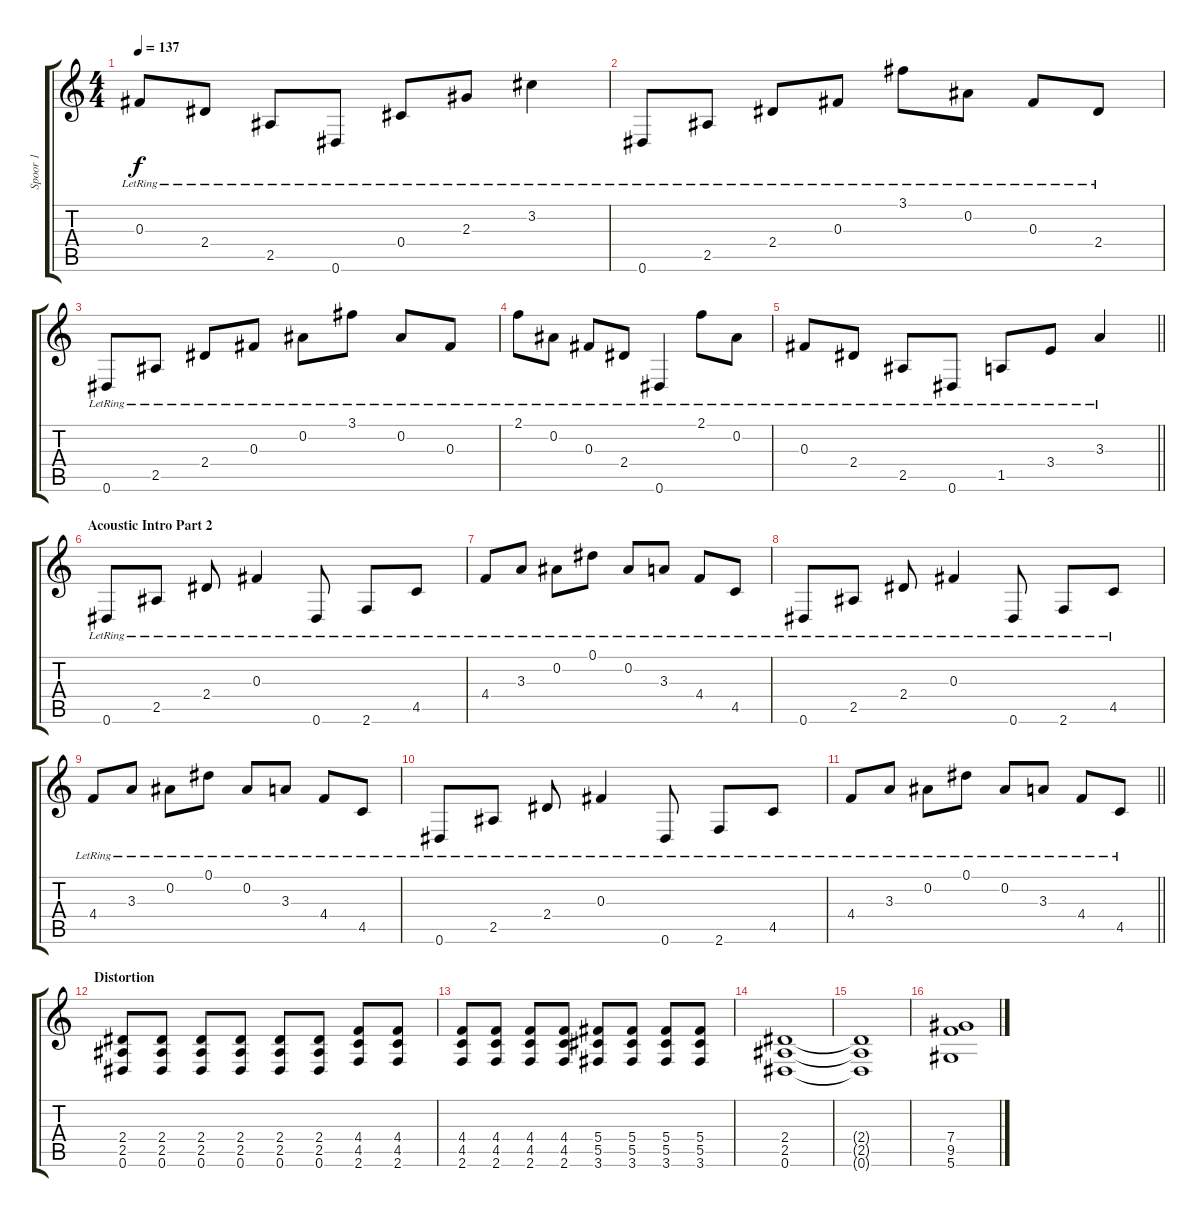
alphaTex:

\track ("Spoor 1" "Spoor 1") {instrument electricguitarclean}
\staff {score tabs}
\tuning (Eb4 Bb3 Gb3 Db3 Ab2 Eb2) {hide}
\ts (4 4)
\tempo 137
\clef g2
\ks c
0.3{lr}.8{dy f} 2.4{lr}.8 2.5{lr}.8 0.6{lr}.8 0.4{lr}.8 2.3{lr}.8 3.2{lr}.4 |
0.6{lr}.8 2.5{lr}.8 2.4{lr}.8 0.3{lr}.8 3.1{lr}.8 0.2{lr}.8 0.3{lr}.8 2.4{lr}.8 |
0.6{lr}.8 2.5{lr}.8 2.4{lr}.8 0.3{lr}.8 0.2{lr}.8 3.1{lr}.8 0.2{lr}.8 0.3{lr}.8 |
2.1{lr}.8 0.2{lr}.8 0.3{lr}.8 2.4{lr}.8 0.6{lr}.4 2.1{lr}.8 0.2{lr}.8 |
\barLineRight lightlight
0.3{lr}.8 2.4{lr}.8 2.5{lr}.8 0.6{lr}.8 1.5{lr}.8 3.4{lr}.8 3.3{lr}.4 |
\section ("" "Acoustic Intro Part 2")
0.6{lr}.8 2.5{lr}.8 2.4{lr}.8 0.3{lr}.4 0.6{lr}.8 2.6{lr}.8 4.5{lr}.8 |
4.4{lr}.8 3.3{lr}.8 0.2{lr}.8 0.1{lr}.8 0.2{lr}.8 3.3{lr}.8 4.4{lr}.8 4.5{lr}.8 |
0.6{lr}.8 2.5{lr}.8 2.4{lr}.8 0.3{lr}.4 0.6{lr}.8 2.6{lr}.8 4.5{lr}.8 |
4.4{lr}.8 3.3{lr}.8 0.2{lr}.8 0.1{lr}.8 0.2{lr}.8 3.3{lr}.8 4.4{lr}.8 4.5{lr}.8 |
0.6{lr}.8 2.5{lr}.8 2.4{lr}.8 0.3{lr}.4 0.6{lr}.8 2.6{lr}.8 4.5{lr}.8 |
\barLineRight lightlight
4.4{lr}.8 3.3{lr}.8 0.2{lr}.8 0.1{lr}.8 0.2{lr}.8 3.3{lr}.8 4.4{lr}.8 4.5{lr}.8 |
\section ("" "Distortion")
(2.4 2.5 0.6).8{volume 14 instrument distortionguitar} (2.4 2.5 0.6).8 (2.4 2.5 0.6).8 (2.4 2.5 0.6).8 (2.4 2.5 0.6).8 (2.4 2.5 0.6).8 (4.4 4.5 2.6).8 (4.4 4.5 2.6).8 |
(4.4 4.5 2.6).8 (4.4 4.5 2.6).8 (4.4 4.5 2.6).8 (4.4 4.5 2.6).8 (5.4 5.5 3.6).8 (5.4 5.5 3.6).8 (5.4 5.5 3.6).8 (5.4 5.5 3.6).8 |
(2.4 2.5 0.6).1{volume 14} |
(2.4{t} 2.5{t} 0.6{t}).1 |
(7.4 9.5 5.6).1
